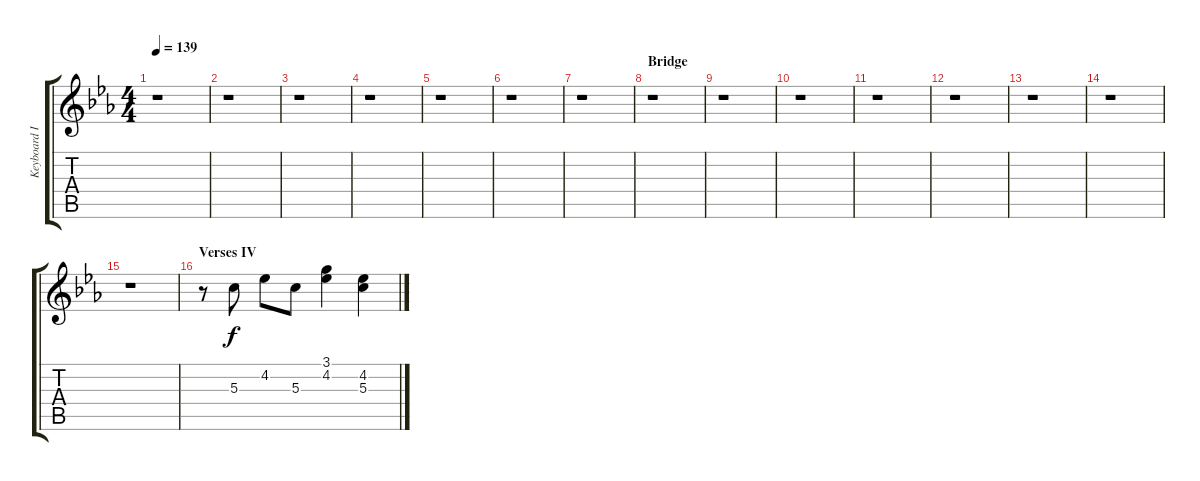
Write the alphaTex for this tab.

\track ("Keyboard I" "Keyboard I") {instrument fx5brightness}
\staff {score tabs}
\tuning (E5 B4 G4 D4 A3 E3) {hide}
\ts (4 4)
\tempo 139
\clef g2
\ks cminor
r.1{dy fff} |
r.1 |
r.1 |
r.1 |
r.1 |
r.1 |
r.1 |
\section ("" "Bridge")
r.1 |
r.1 |
r.1 |
r.1 |
r.1 |
r.1 |
r.1 |
r.1 |
\section ("" "Verses IV")
r.8 5.3.8{dy f} 4.2.8 5.3.8 (3.1 4.2).4 (4.2 5.3).4
